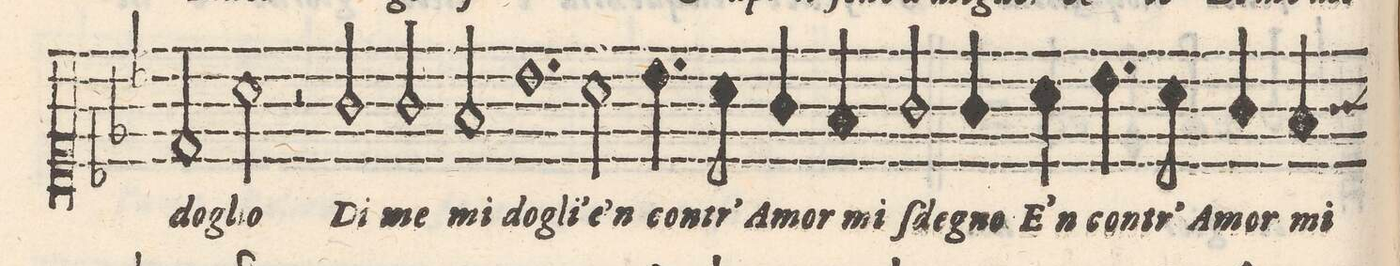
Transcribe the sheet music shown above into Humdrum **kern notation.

**kern	**text
*I"CANTO	*
*clefC1	*
*k[b-e-]	*
*met(C|)	*
*M2/2	*
2d/	do-
2a\	-glio
=92-	=92-
2r	.
2g/	Di
=93-	=93-
2g/	me
2f/	mi
=94-	=94-
1.b-	dogli'-
=95-	=95-
2a\	e'n
=96-	=96-
4.b-\	contr'
8a\	A-
4g/	-mor
4f/	mi
=97-	=97-
2g/	ſte-
4g/	-gno
4a\	E'n
=98-	=98-
4.b-\	contr'
8a\	A-
4g/	-mor
4f/	mi
=99-	=99-
*-	*-
